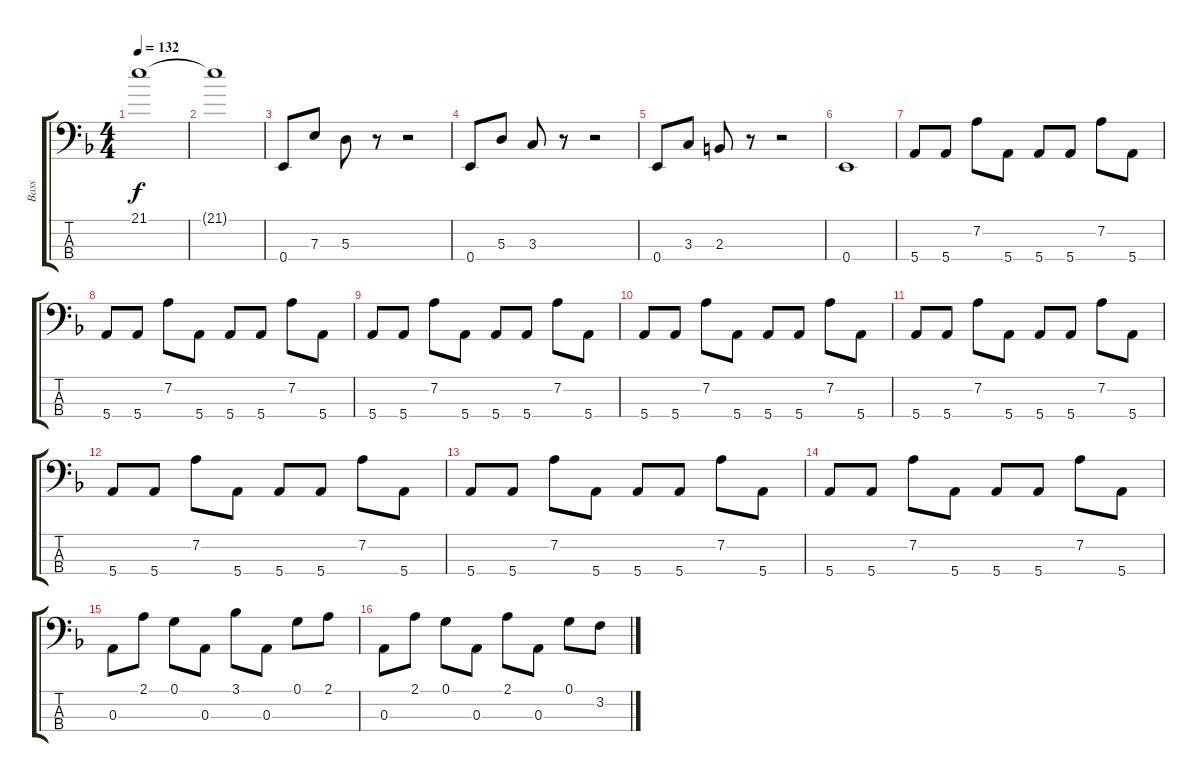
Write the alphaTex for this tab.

\track ("Bass " "Bass ") {instrument electricbassfinger}
\staff {score tabs}
\tuning (G2 D2 A1 E1) {hide}
\ts (4 4)
\tempo 132
\clef f4
\ks dminor
21.1{t}.1{dy f} |
21.1{t}.1 |
0.4.8 7.3.8 5.3.8 r.8 r.2 |
0.4.8 5.3.8 3.3.8 r.8 r.2 |
0.4.8 3.3.8 2.3.8 r.8 r.2 |
0.4.1 |
5.4.8 5.4.8 7.2.8 5.4.8 5.4.8 5.4.8 7.2.8 5.4.8 |
5.4.8 5.4.8 7.2.8 5.4.8 5.4.8 5.4.8 7.2.8 5.4.8 |
5.4.8 5.4.8 7.2.8 5.4.8 5.4.8 5.4.8 7.2.8 5.4.8 |
5.4.8 5.4.8 7.2.8 5.4.8 5.4.8 5.4.8 7.2.8 5.4.8 |
5.4.8 5.4.8 7.2.8 5.4.8 5.4.8 5.4.8 7.2.8 5.4.8 |
5.4.8 5.4.8 7.2.8 5.4.8 5.4.8 5.4.8 7.2.8 5.4.8 |
5.4.8 5.4.8 7.2.8 5.4.8 5.4.8 5.4.8 7.2.8 5.4.8 |
5.4.8 5.4.8 7.2.8 5.4.8 5.4.8 5.4.8 7.2.8 5.4.8 |
0.3.8 2.1.8 0.1.8 0.3.8 3.1.8 0.3.8 0.1.8 2.1.8 |
0.3.8 2.1.8 0.1.8 0.3.8 2.1.8 0.3.8 0.1.8 3.2.8
